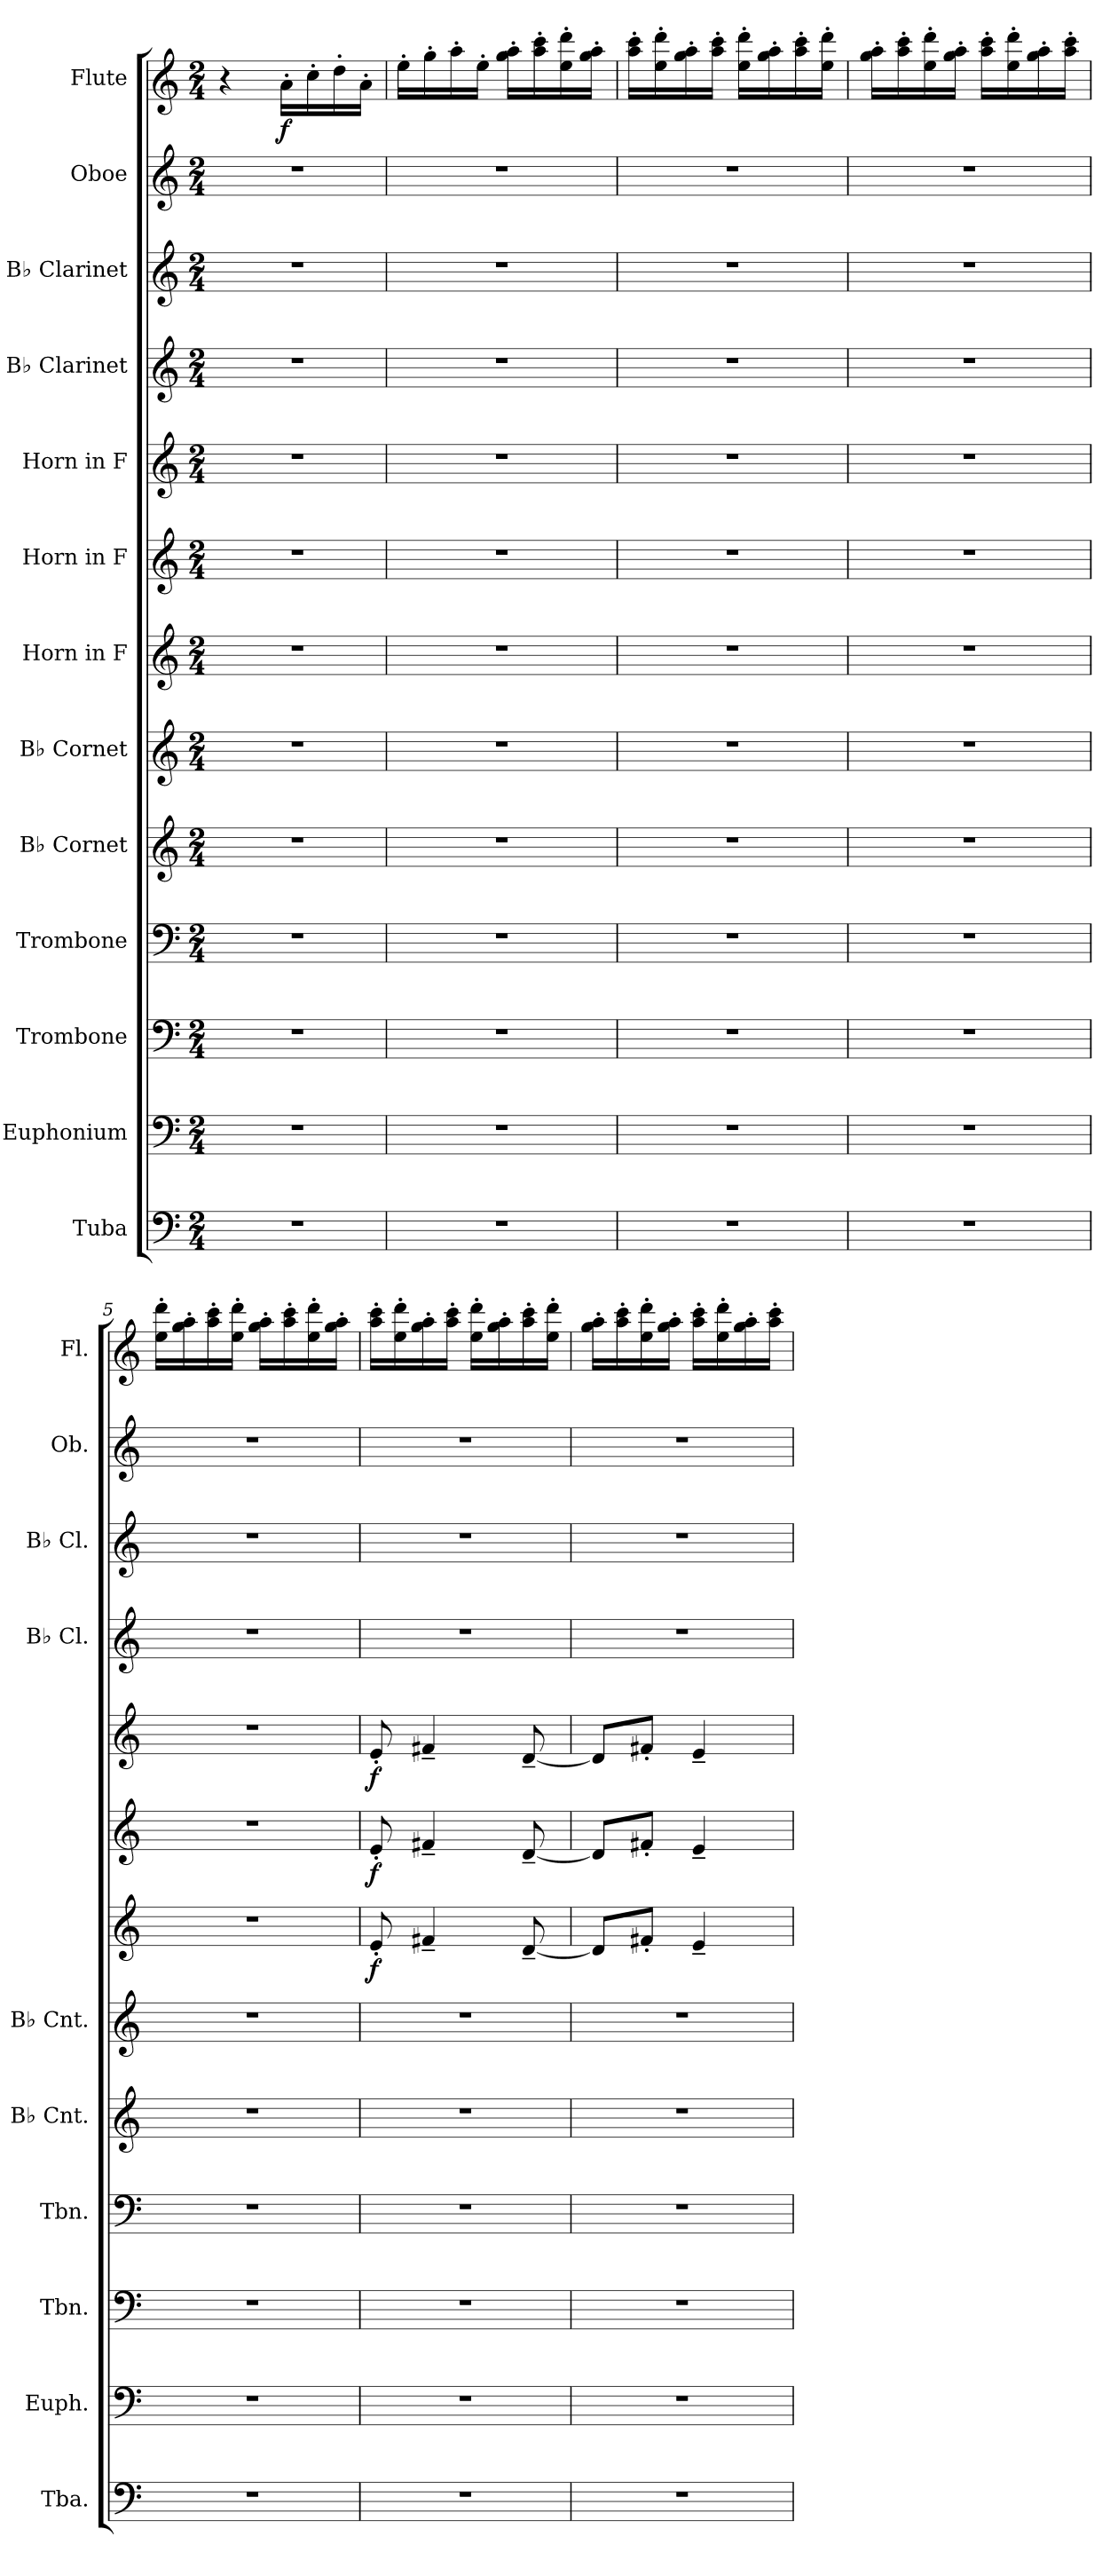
**kern	**kern	**kern	**kern	**kern	**kern	**kern	**dynam	**kern	**dynam	**kern	**dynam	**kern	**kern	**kern	**kern	**dynam
*part13	*part12	*part11	*part10	*part9	*part8	*part7	*part7	*part6	*part6	*part5	*part5	*part4	*part3	*part2	*part1	*part1
*staff13	*staff12	*staff11	*staff10	*staff9	*staff8	*staff7	*staff7	*staff6	*staff6	*staff5	*staff5	*staff4	*staff3	*staff2	*staff1	*staff1
*I"Tuba	*I"Euphonium	*I"Trombone	*I"Trombone	*I"B♭ Cornet	*I"B♭ Cornet	*I"Horn in F	*	*I"Horn in F	*	*I"Horn in F	*	*I"B♭ Clarinet	*I"B♭ Clarinet	*I"Oboe	*I"Flute	*
*I'Tba.	*I'Euph.	*I'Tbn.	*I'Tbn.	*I'B♭ Cnt.	*I'B♭ Cnt.	*	*	*	*	*	*	*I'B♭ Cl.	*I'B♭ Cl.	*I'Ob.	*I'Fl.	*
*clefF4	*clefF4	*clefF4	*clefF4	*clefG2	*clefG2	*clefG2	*	*clefG2	*	*clefG2	*	*clefG2	*clefG2	*clefG2	*clefG2	*
*	*	*	*	*ITrd1c2	*ITrd1c2	*ITrd4c7	*	*ITrd4c7	*	*ITrd4c7	*	*ITrd1c2	*ITrd1c2	*	*	*
*k[]	*k[]	*k[]	*k[]	*k[b-e-]	*k[b-e-]	*k[b-]	*	*k[b-]	*	*k[b-]	*	*k[b-e-]	*k[b-e-]	*k[]	*k[]	*
*M2/4	*M2/4	*M2/4	*M2/4	*M2/4	*M2/4	*M2/4	*	*M2/4	*	*M2/4	*	*M2/4	*M2/4	*M2/4	*M2/4	*
*MM120	*MM120	*MM120	*MM120	*MM120	*MM120	*MM120	*	*MM120	*	*MM120	*	*MM120	*MM120	*MM120	*MM120	*
=1	=1	=1	=1	=1	=1	=1	=1	=1	=1	=1	=1	=1	=1	=1	=1	=1
2r	2r	2r	2r	2r	2r	2r	.	2r	.	2r	.	2r	2r	2r	4r	.
!	!	!	!	!	!	!	!	!	!	!	!	!	!	!	!	!LO:DY:b
.	.	.	.	.	.	.	.	.	.	.	.	.	.	.	16a'\LL	f
.	.	.	.	.	.	.	.	.	.	.	.	.	.	.	16cc'\	.
.	.	.	.	.	.	.	.	.	.	.	.	.	.	.	16dd'\	.
.	.	.	.	.	.	.	.	.	.	.	.	.	.	.	16a'\JJ	.
=2	=2	=2	=2	=2	=2	=2	=2	=2	=2	=2	=2	=2	=2	=2	=2	=2
2r	2r	2r	2r	2r	2r	2r	.	2r	.	2r	.	2r	2r	2r	16ee'\LL	.
.	.	.	.	.	.	.	.	.	.	.	.	.	.	.	16gg'\	.
.	.	.	.	.	.	.	.	.	.	.	.	.	.	.	16aa'\	.
.	.	.	.	.	.	.	.	.	.	.	.	.	.	.	16ee'\JJ	.
.	.	.	.	.	.	.	.	.	.	.	.	.	.	.	16gg\' 16aa\'LL	.
.	.	.	.	.	.	.	.	.	.	.	.	.	.	.	16aa\' 16ccc\'	.
.	.	.	.	.	.	.	.	.	.	.	.	.	.	.	16ee\' 16ddd\'	.
.	.	.	.	.	.	.	.	.	.	.	.	.	.	.	16gg\' 16aa\'JJ	.
=3	=3	=3	=3	=3	=3	=3	=3	=3	=3	=3	=3	=3	=3	=3	=3	=3
2r	2r	2r	2r	2r	2r	2r	.	2r	.	2r	.	2r	2r	2r	16aa\' 16ccc\'LL	.
.	.	.	.	.	.	.	.	.	.	.	.	.	.	.	16ee\' 16ddd\'	.
.	.	.	.	.	.	.	.	.	.	.	.	.	.	.	16gg\' 16aa\'	.
.	.	.	.	.	.	.	.	.	.	.	.	.	.	.	16aa\' 16ccc\'JJ	.
.	.	.	.	.	.	.	.	.	.	.	.	.	.	.	16ee\' 16ddd\'LL	.
.	.	.	.	.	.	.	.	.	.	.	.	.	.	.	16gg\' 16aa\'	.
.	.	.	.	.	.	.	.	.	.	.	.	.	.	.	16aa\' 16ccc\'	.
.	.	.	.	.	.	.	.	.	.	.	.	.	.	.	16ee\' 16ddd\'JJ	.
!!LO:PB:g=z
=4	=4	=4	=4	=4	=4	=4	=4	=4	=4	=4	=4	=4	=4	=4	=4	=4
2r	2r	2r	2r	2r	2r	2r	.	2r	.	2r	.	2r	2r	2r	16gg\' 16aa\'LL	.
.	.	.	.	.	.	.	.	.	.	.	.	.	.	.	16aa\' 16ccc\'	.
.	.	.	.	.	.	.	.	.	.	.	.	.	.	.	16ee\' 16ddd\'	.
.	.	.	.	.	.	.	.	.	.	.	.	.	.	.	16gg\' 16aa\'JJ	.
.	.	.	.	.	.	.	.	.	.	.	.	.	.	.	16aa\' 16ccc\'LL	.
.	.	.	.	.	.	.	.	.	.	.	.	.	.	.	16ee\' 16ddd\'	.
.	.	.	.	.	.	.	.	.	.	.	.	.	.	.	16gg\' 16aa\'	.
.	.	.	.	.	.	.	.	.	.	.	.	.	.	.	16aa\' 16ccc\'JJ	.
=5	=5	=5	=5	=5	=5	=5	=5	=5	=5	=5	=5	=5	=5	=5	=5	=5
2r	2r	2r	2r	2r	2r	2r	.	2r	.	2r	.	2r	2r	2r	16ee\' 16ddd\'LL	.
.	.	.	.	.	.	.	.	.	.	.	.	.	.	.	16gg\' 16aa\'	.
.	.	.	.	.	.	.	.	.	.	.	.	.	.	.	16aa\' 16ccc\'	.
.	.	.	.	.	.	.	.	.	.	.	.	.	.	.	16ee\' 16ddd\'JJ	.
.	.	.	.	.	.	.	.	.	.	.	.	.	.	.	16gg\' 16aa\'LL	.
.	.	.	.	.	.	.	.	.	.	.	.	.	.	.	16aa\' 16ccc\'	.
.	.	.	.	.	.	.	.	.	.	.	.	.	.	.	16ee\' 16ddd\'	.
.	.	.	.	.	.	.	.	.	.	.	.	.	.	.	16gg\' 16aa\'JJ	.
=6	=6	=6	=6	=6	=6	=6	=6	=6	=6	=6	=6	=6	=6	=6	=6	=6
!	!	!	!	!	!	!	!LO:DY:b	!	!LO:DY:b	!	!LO:DY:b	!	!	!	!	!
2r	2r	2r	2r	2r	2r	8A'/	f	8A'/	f	8A'/	f	2r	2r	2r	16aa\' 16ccc\'LL	.
.	.	.	.	.	.	.	.	.	.	.	.	.	.	.	16ee\' 16ddd\'	.
.	.	.	.	.	.	4Bn~/	.	4Bn~/	.	4Bn~/	.	.	.	.	16gg\' 16aa\'	.
.	.	.	.	.	.	.	.	.	.	.	.	.	.	.	16aa\' 16ccc\'JJ	.
.	.	.	.	.	.	.	.	.	.	.	.	.	.	.	16ee\' 16ddd\'LL	.
.	.	.	.	.	.	.	.	.	.	.	.	.	.	.	16gg\' 16aa\'	.
.	.	.	.	.	.	[8G~/	.	[8G~/	.	[8G~/	.	.	.	.	16aa\' 16ccc\'	.
.	.	.	.	.	.	.	.	.	.	.	.	.	.	.	16ee\' 16ddd\'JJ	.
!!LO:PB:g=z
=7	=7	=7	=7	=7	=7	=7	=7	=7	=7	=7	=7	=7	=7	=7	=7	=7
2r	2r	2r	2r	2r	2r	8G/L]	.	8G/L]	.	8G/L]	.	2r	2r	2r	16gg\' 16aa\'LL	.
.	.	.	.	.	.	.	.	.	.	.	.	.	.	.	16aa\' 16ccc\'	.
.	.	.	.	.	.	8Bn'/J	.	8Bn'/J	.	8Bn'/J	.	.	.	.	16ee\' 16ddd\'	.
.	.	.	.	.	.	.	.	.	.	.	.	.	.	.	16gg\' 16aa\'JJ	.
.	.	.	.	.	.	4A~/	.	4A~/	.	4A~/	.	.	.	.	16aa\' 16ccc\'LL	.
.	.	.	.	.	.	.	.	.	.	.	.	.	.	.	16ee\' 16ddd\'	.
.	.	.	.	.	.	.	.	.	.	.	.	.	.	.	16gg\' 16aa\'	.
.	.	.	.	.	.	.	.	.	.	.	.	.	.	.	16aa\' 16ccc\'JJ	.
=	=	=	=	=	=	=	=	=	=	=	=	=	=	=	=	=
*-	*-	*-	*-	*-	*-	*-	*-	*-	*-	*-	*-	*-	*-	*-	*-	*-
